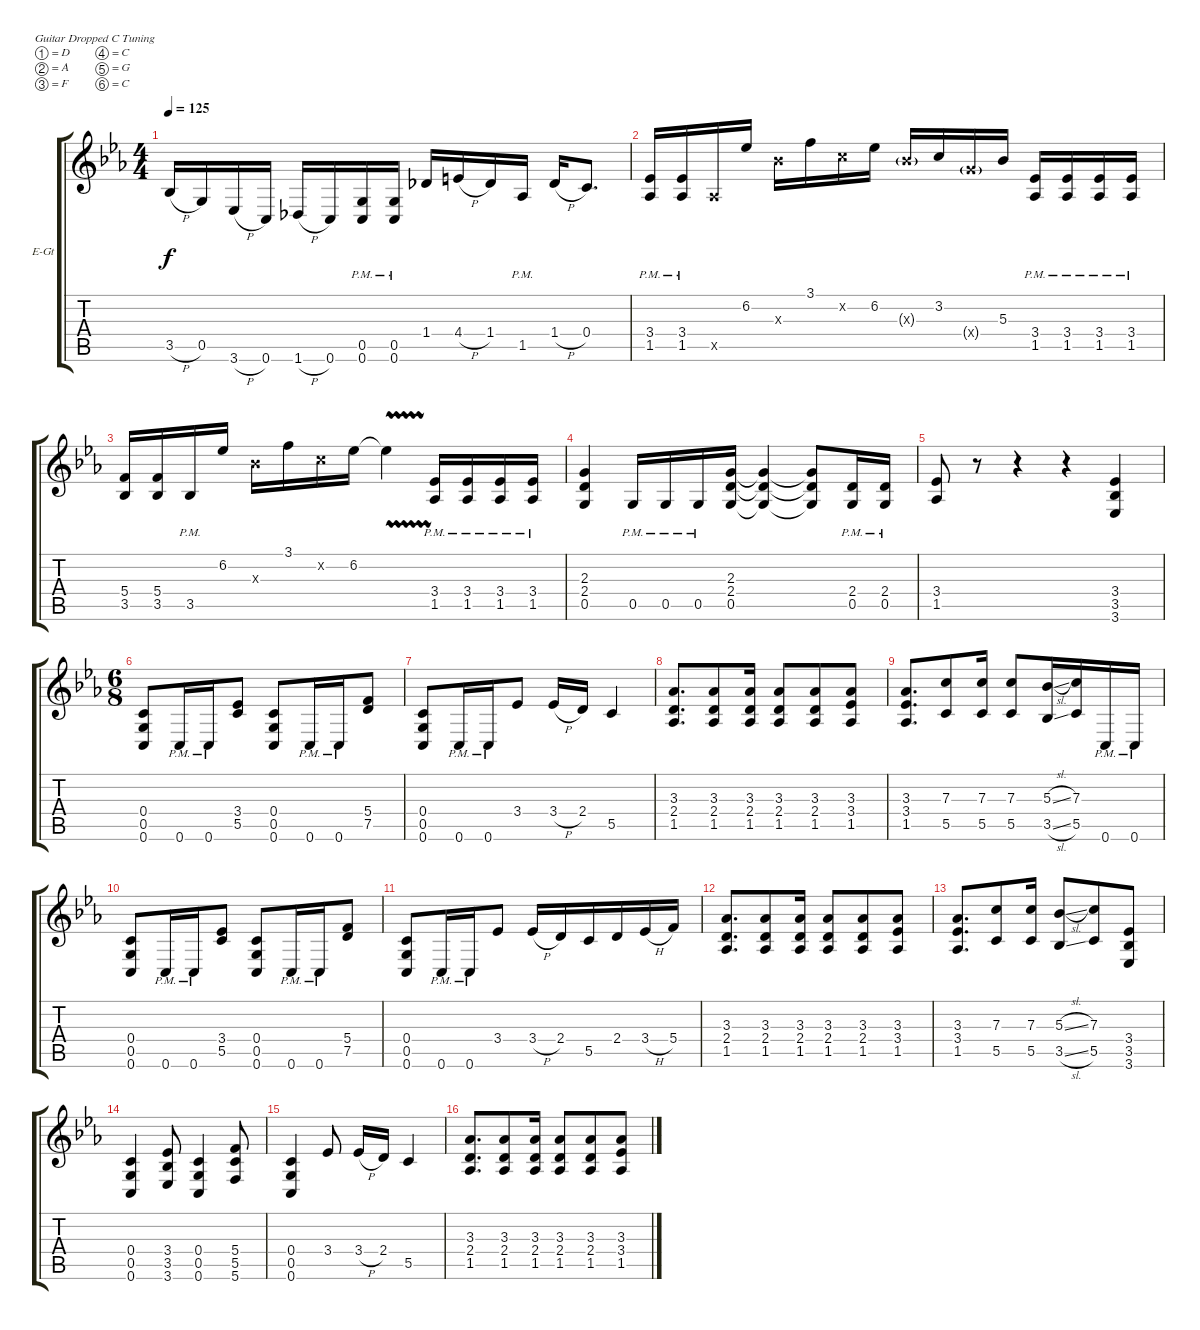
\bracketExtendMode groupsimilarinstruments
\firstSystemTrackNameOrientation horizontal
\otherSystemsTrackNameOrientation horizontal
\track ("Electric Guitar 1" "E-Gt") {instrument distortionguitar}
\staff {score tabs}
\tuning (D4 A3 F3 C3 G2 C2)
\ts (4 4)
\tempo 125
\clef g2
\ks cminor
3.5{h}.16{dy f} 0.5.16 3.6{h}.16 0.6.16 1.6{h}.16 0.6.16 (0.6{pm} 0.5{pm}).16 (0.6{pm} 0.5{pm}).16 1.4.16 4.4{h}.16 1.4.16 1.5{pm}.16 1.4{h}.16 0.4.8{d} |
(1.5{pm} 3.4{pm}).16 (1.5{pm} 3.4{pm}).16 1.5{x}.16 6.2.16 5.3{x}.16 3.1.16 3.2{x}.16 6.2.16 5.3{g x}.16 3.2.16 7.4{g x}.16 5.3.16 (1.5{pm} 3.4{pm}).16 (1.5{pm} 3.4{pm}).16 (1.5{pm} 3.4{pm}).16 (1.5{pm} 3.4{pm}).16 |
(3.5 5.4).16 (5.4 3.5).16 3.5{pm}.16 6.2.16 5.3{x}.16 3.1.16 3.2{x}.16 6.2.16 6.2{vw t}.4 (1.5{pm} 3.4{pm}).16 (1.5{pm} 3.4{pm}).16 (1.5{pm} 3.4{pm}).16 (1.5{pm} 3.4{pm}).16 |
(0.5 2.4 2.3).4 0.5{pm}.16 0.5{pm}.16 0.5{pm}.16 (0.5 2.4 2.3).16 (2.3{t} 2.4{t} 0.5{t}).4 (0.5{t} 2.4{t} 2.3{t}).8 (0.5{pm} 2.4{pm}).16 (0.5{pm} 2.4{pm}).16 |
(1.5 3.4).8 r.8 r.4 r.4 (3.6 3.5 3.4).4 |
\ts (6 8)
(0.6 0.5 0.4).8 0.6{pm}.16 0.6{pm}.16 (5.5 3.4).8 (0.6 0.4 0.5).8 0.6{pm}.16 0.6{pm}.16 (7.5 5.4).8 |
(0.6 0.5 0.4).8 0.6{pm}.16 0.6{pm}.16 3.4.8 3.4{h}.16 2.4.16 5.5.4 |
(2.4 1.5 3.3).8{d} (1.5 2.4 3.3).8 (2.4 1.5 3.3).16 (1.5 2.4 3.3).8 (2.4 1.5 3.3).8 (3.4 1.5 3.3).8 |
(1.5 3.4 3.3).8{d} (7.3 5.5).8 (5.5 7.3).16 (7.3 5.5).8 (3.5{sl} 5.3{sl}).16 (5.5 7.3).16 0.6{pm}.16 0.6{pm}.16 |
(0.6 0.5 0.4).8 0.6{pm}.16 0.6{pm}.16 (5.5 3.4).8 (0.6 0.4 0.5).8 0.6{pm}.16 0.6{pm}.16 (7.5 5.4).8 |
(0.6 0.5 0.4).8 0.6{pm}.16 0.6{pm}.16 3.4.8 3.4{h}.16 2.4.16 5.5.16 2.4.16 3.4{h}.16 5.4.16 |
(2.4 1.5 3.3).8{d} (1.5 2.4 3.3).8 (2.4 1.5 3.3).16 (1.5 2.4 3.3).8 (2.4 1.5 3.3).8 (3.4 1.5 3.3).8 |
(1.5 3.4 3.3).8{d} (7.3 5.5).8 (5.5 7.3).16 (3.5{sl} 5.3{sl}).8 (5.5 7.3).8 (3.6 3.5 3.4).8 |
(0.6 0.5 0.4).4 (3.5 3.4 3.6).8 (0.6 0.4 0.5).4 (5.5 5.4 5.6).8 |
(0.6 0.5 0.4).4 3.4.8 3.4{h}.16 2.4.16 5.5.4 |
(2.4 1.5 3.3).8{d} (1.5 2.4 3.3).8 (2.4 1.5 3.3).16 (1.5 2.4 3.3).8 (2.4 1.5 3.3).8 (3.4 1.5 3.3).8
